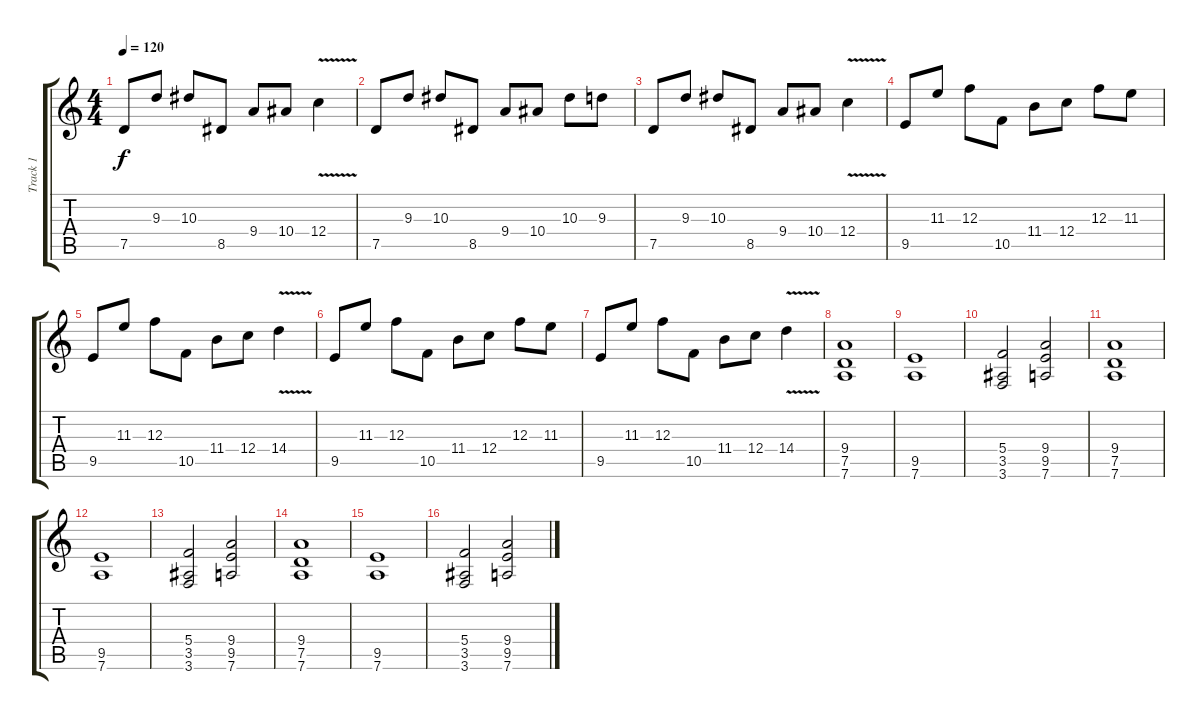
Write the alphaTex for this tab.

\track ("Track 1" "Track 1") {instrument distortionguitar}
\staff {score tabs}
\tuning (D4 A3 F3 C3 G2 D2) {hide}
\ts (4 4)
\tempo 120
\clef g2
\ks c
7.5.8{dy f} 9.3.8 10.3.8 8.5.8 9.4.8 10.4.8 12.4{v}.4 |
7.5.8 9.3.8 10.3.8 8.5.8 9.4.8 10.4.8 10.3.8 9.3.8 |
7.5.8 9.3.8 10.3.8 8.5.8 9.4.8 10.4.8 12.4{v}.4 |
9.5.8 11.3.8 12.3.8 10.5.8 11.4.8 12.4.8 12.3.8 11.3.8 |
9.5.8 11.3.8 12.3.8 10.5.8 11.4.8 12.4.8 14.4{v}.4 |
9.5.8 11.3.8 12.3.8 10.5.8 11.4.8 12.4.8 12.3.8 11.3.8 |
9.5.8 11.3.8 12.3.8 10.5.8 11.4.8 12.4.8 14.4{v}.4 |
(9.4 7.5 7.6).1 |
(9.5 7.6).1 |
(5.4 3.5 3.6).2 (9.4 9.5 7.6).2 |
(9.4 7.5 7.6).1 |
(9.5 7.6).1 |
(5.4 3.5 3.6).2 (9.4 9.5 7.6).2 |
(9.4 7.5 7.6).1 |
(9.5 7.6).1 |
(5.4 3.5 3.6).2 (9.4 9.5 7.6).2
